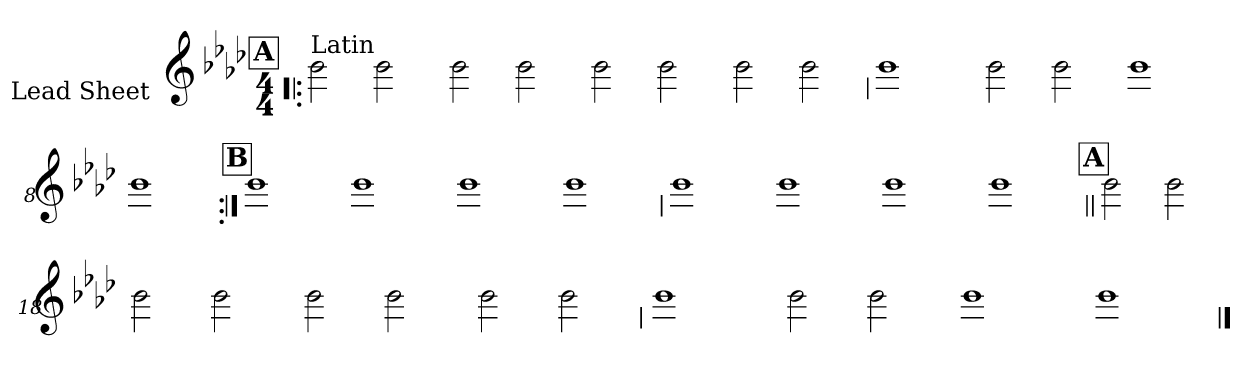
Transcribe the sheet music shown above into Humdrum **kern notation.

**kern
*part1
*staff1
*I"Lead Sheet
*stria0
*clefG2
*k[b-e-a-d-]
*A-:
*M4/4
!!LO:REH:place=s1:a:t=A
=1!|:
!LO:TX:a:t=Latin
2b-
2b-
=2-
2b-
2b-
=3-
2b-
2b-
=4-
2b-
2b-
!!LO:LB:g=z
=5
1b-
=6-
2b-
2b-
=7-
1b-
=8-
1b-
!!LO:LB:g=z
!!LO:REH:place=s1:a:t=B
=9:|!
1b-
=10-
1b-
=11-
1b-
=12-
1b-
!!LO:LB:g=z
=13
1b-
=14-
1b-
=15-
1b-
=16-
1b-
!!LO:LB:g=z
!!LO:REH:place=s1:a:t=A
=17||
2b-
2b-
=18-
2b-
2b-
=19-
2b-
2b-
=20-
2b-
2b-
!!LO:LB:g=z
=21
1b-
=22-
2b-
2b-
=23-
1b-
=24-
1b-
==
*-
